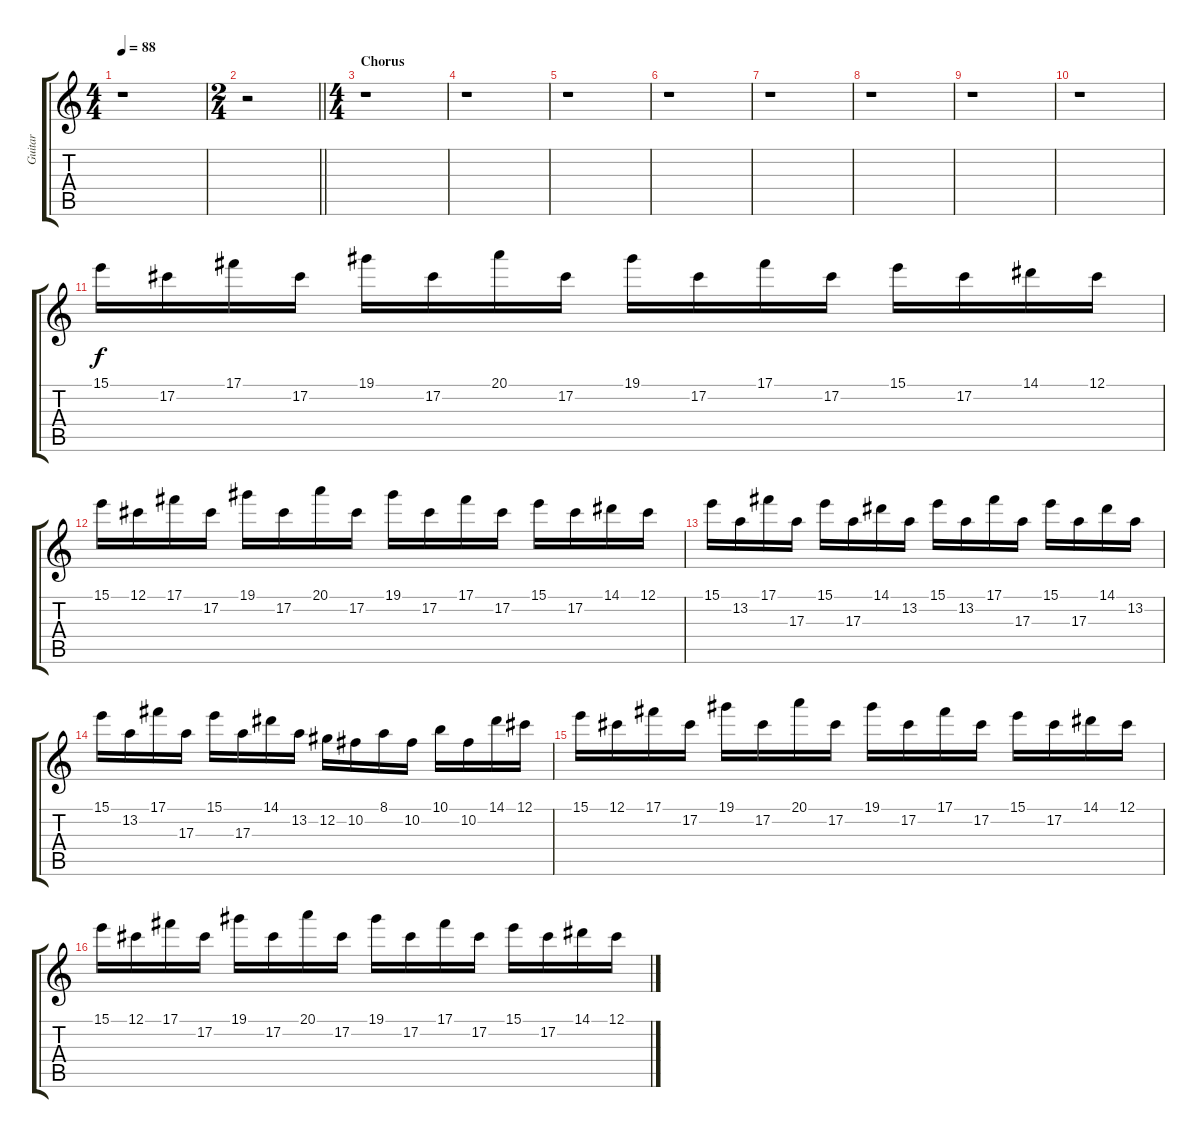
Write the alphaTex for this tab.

\track ("Guitar" "Guitar") {instrument overdrivenguitar}
\staff {score tabs}
\tuning (Db4 Ab3 E3 B2 Gb2 Db2) {hide}
\ts (4 4)
\tempo 88
\clef g2
\ks c
r.1{dy f} |
\ts (2 4)
\barLineRight lightlight
r.2 |
\ts (4 4)
\section ("" "Chorus")
r.1 |
r.1 |
r.1 |
r.1 |
r.1 |
r.1 |
r.1 |
r.1 |
15.1.16{instrument lead1square} 17.2.16 17.1.16 17.2.16 19.1.16 17.2.16 20.1.16 17.2.16 19.1.16 17.2.16 17.1.16 17.2.16 15.1.16 17.2.16 14.1.16 12.1.16 |
15.1.16 12.1.16 17.1.16 17.2.16 19.1.16 17.2.16 20.1.16 17.2.16 19.1.16 17.2.16 17.1.16 17.2.16 15.1.16 17.2.16 14.1.16 12.1.16 |
15.1.16 13.2.16 17.1.16 17.3.16 15.1.16 17.3.16 14.1.16 13.2.16 15.1.16 13.2.16 17.1.16 17.3.16 15.1.16 17.3.16 14.1.16 13.2.16 |
15.1.16 13.2.16 17.1.16 17.3.16 15.1.16 17.3.16 14.1.16 13.2.16 12.2.16 10.2.16 8.1.16 10.2.16 10.1.16 10.2.16 14.1.16 12.1.16 |
15.1.16 12.1.16 17.1.16 17.2.16 19.1.16 17.2.16 20.1.16 17.2.16 19.1.16 17.2.16 17.1.16 17.2.16 15.1.16 17.2.16 14.1.16 12.1.16 |
15.1.16 12.1.16 17.1.16 17.2.16 19.1.16 17.2.16 20.1.16 17.2.16 19.1.16 17.2.16 17.1.16 17.2.16 15.1.16 17.2.16 14.1.16 12.1.16
